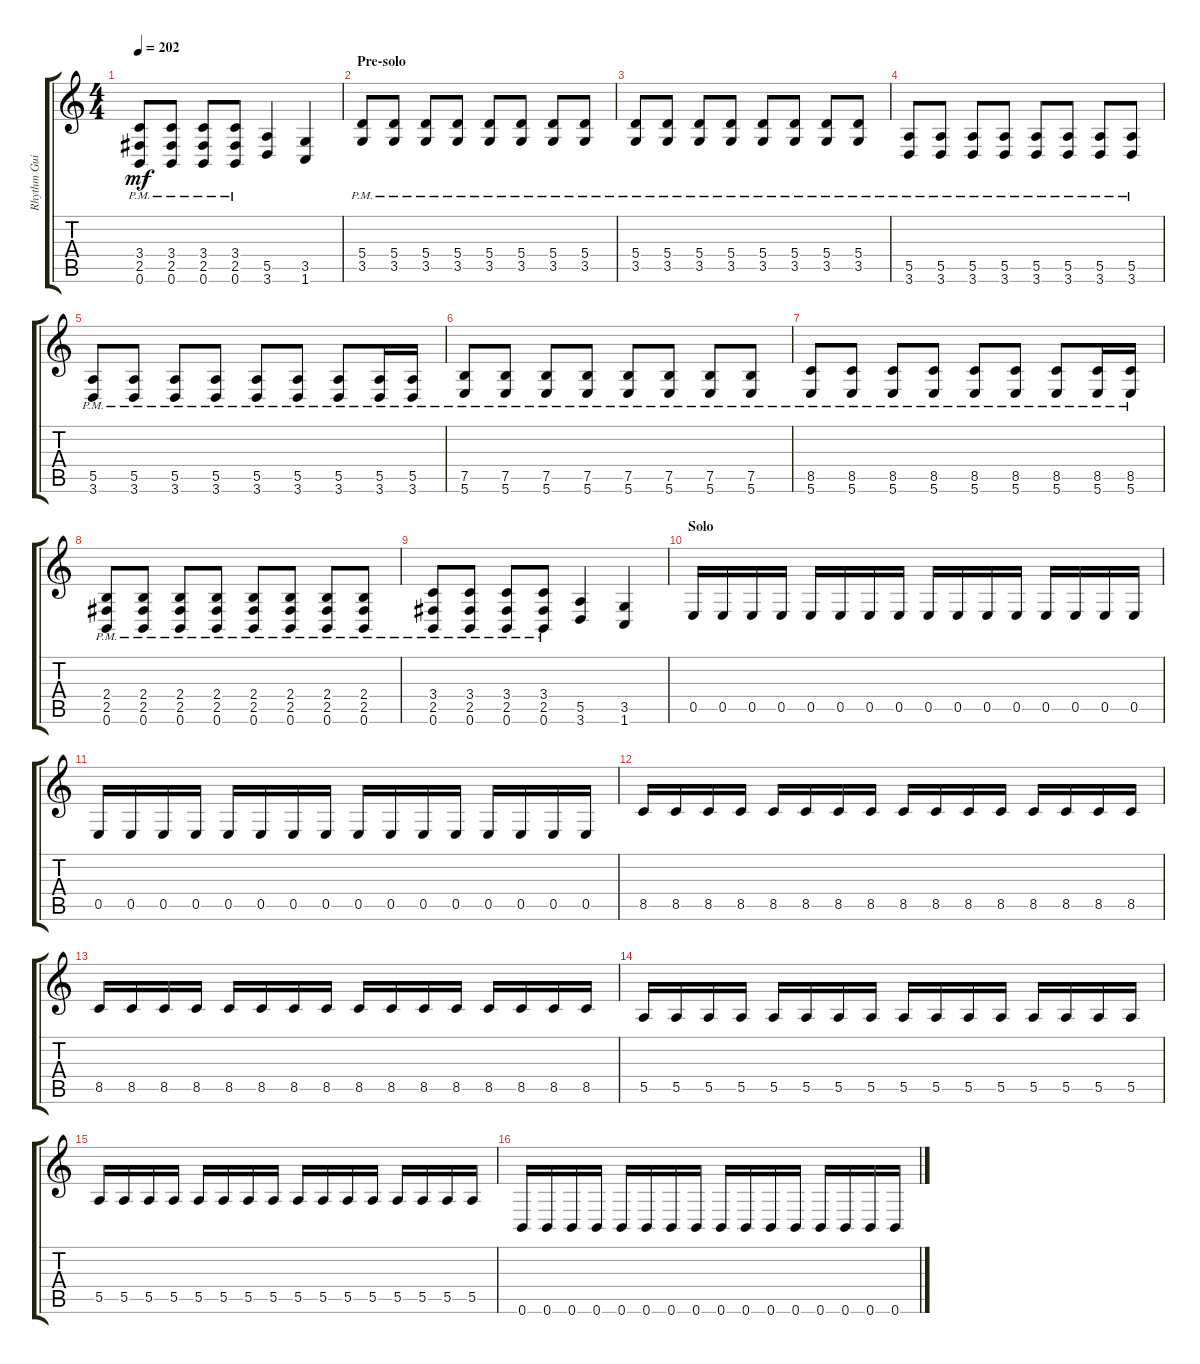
\track ("Rhythm Guitar" "Rhythm Gui") {instrument distortionguitar}
\staff {score tabs}
\tuning (B3 Gb3 D3 A2 E2 B1) {hide}
\ts (4 4)
\tempo 202
\clef g2
\ks c
(3.4{pm} 2.5{pm} 0.6{pm}).8{dy mf} (3.4{pm} 2.5{pm} 0.6{pm}).8 (3.4{pm} 2.5{pm} 0.6{pm}).8 (3.4{pm} 2.5{pm} 0.6{pm}).8 (5.5 3.6).4 (3.5 1.6).4 |
\section ("" "Pre-solo")
(5.4{pm} 3.5{pm}).8 (5.4{pm} 3.5{pm}).8 (5.4{pm} 3.5{pm}).8 (5.4{pm} 3.5{pm}).8 (5.4{pm} 3.5{pm}).8 (5.4{pm} 3.5{pm}).8 (5.4{pm} 3.5{pm}).8 (5.4{pm} 3.5{pm}).8 |
(5.4{pm} 3.5{pm}).8 (5.4{pm} 3.5{pm}).8 (5.4{pm} 3.5{pm}).8 (5.4{pm} 3.5{pm}).8 (5.4{pm} 3.5{pm}).8 (5.4{pm} 3.5{pm}).8 (5.4{pm} 3.5{pm}).8 (5.4{pm} 3.5{pm}).8 |
(5.5{pm} 3.6{pm}).8 (5.5{pm} 3.6{pm}).8 (5.5{pm} 3.6{pm}).8 (5.5{pm} 3.6{pm}).8 (5.5{pm} 3.6{pm}).8 (5.5{pm} 3.6{pm}).8 (5.5{pm} 3.6{pm}).8 (5.5{pm} 3.6{pm}).8 |
(5.5{pm} 3.6{pm}).8 (5.5{pm} 3.6{pm}).8 (5.5{pm} 3.6{pm}).8 (5.5{pm} 3.6{pm}).8 (5.5{pm} 3.6{pm}).8 (5.5{pm} 3.6{pm}).8 (5.5{pm} 3.6{pm}).8 (5.5{pm} 3.6{pm}).16 (5.5{pm} 3.6{pm}).16 |
(7.5{pm} 5.6{pm}).8 (7.5{pm} 5.6{pm}).8 (7.5{pm} 5.6{pm}).8 (7.5{pm} 5.6{pm}).8 (7.5{pm} 5.6{pm}).8 (7.5{pm} 5.6{pm}).8 (7.5{pm} 5.6{pm}).8 (7.5{pm} 5.6{pm}).8 |
(8.5{pm} 5.6{pm}).8 (8.5{pm} 5.6{pm}).8 (8.5{pm} 5.6{pm}).8 (8.5{pm} 5.6{pm}).8 (8.5{pm} 5.6{pm}).8 (8.5{pm} 5.6{pm}).8 (8.5{pm} 5.6{pm}).8 (8.5{pm} 5.6{pm}).16 (8.5{pm} 5.6{pm}).16 |
(2.4{pm} 2.5{pm} 0.6{pm}).8 (2.4{pm} 2.5{pm} 0.6{pm}).8 (2.4{pm} 2.5{pm} 0.6{pm}).8 (2.4{pm} 2.5{pm} 0.6{pm}).8 (2.4{pm} 2.5{pm} 0.6{pm}).8 (2.4{pm} 2.5{pm} 0.6{pm}).8 (2.4{pm} 2.5{pm} 0.6{pm}).8 (2.4{pm} 2.5{pm} 0.6{pm}).8 |
(3.4{pm} 2.5{pm} 0.6{pm}).8 (3.4{pm} 2.5{pm} 0.6{pm}).8 (3.4{pm} 2.5{pm} 0.6{pm}).8 (3.4{pm} 2.5{pm} 0.6{pm}).8 (5.5 3.6).4 (3.5 1.6).4 |
\section ("" "Solo")
0.5.16 0.5.16 0.5.16 0.5.16 0.5.16 0.5.16 0.5.16 0.5.16 0.5.16 0.5.16 0.5.16 0.5.16 0.5.16 0.5.16 0.5.16 0.5.16 |
0.5.16 0.5.16 0.5.16 0.5.16 0.5.16 0.5.16 0.5.16 0.5.16 0.5.16 0.5.16 0.5.16 0.5.16 0.5.16 0.5.16 0.5.16 0.5.16 |
8.5.16 8.5.16 8.5.16 8.5.16 8.5.16 8.5.16 8.5.16 8.5.16 8.5.16 8.5.16 8.5.16 8.5.16 8.5.16 8.5.16 8.5.16 8.5.16 |
8.5.16 8.5.16 8.5.16 8.5.16 8.5.16 8.5.16 8.5.16 8.5.16 8.5.16 8.5.16 8.5.16 8.5.16 8.5.16 8.5.16 8.5.16 8.5.16 |
5.5.16 5.5.16 5.5.16 5.5.16 5.5.16 5.5.16 5.5.16 5.5.16 5.5.16 5.5.16 5.5.16 5.5.16 5.5.16 5.5.16 5.5.16 5.5.16 |
5.5.16 5.5.16 5.5.16 5.5.16 5.5.16 5.5.16 5.5.16 5.5.16 5.5.16 5.5.16 5.5.16 5.5.16 5.5.16 5.5.16 5.5.16 5.5.16 |
0.6.16 0.6.16 0.6.16 0.6.16 0.6.16 0.6.16 0.6.16 0.6.16 0.6.16 0.6.16 0.6.16 0.6.16 0.6.16 0.6.16 0.6.16 0.6.16
